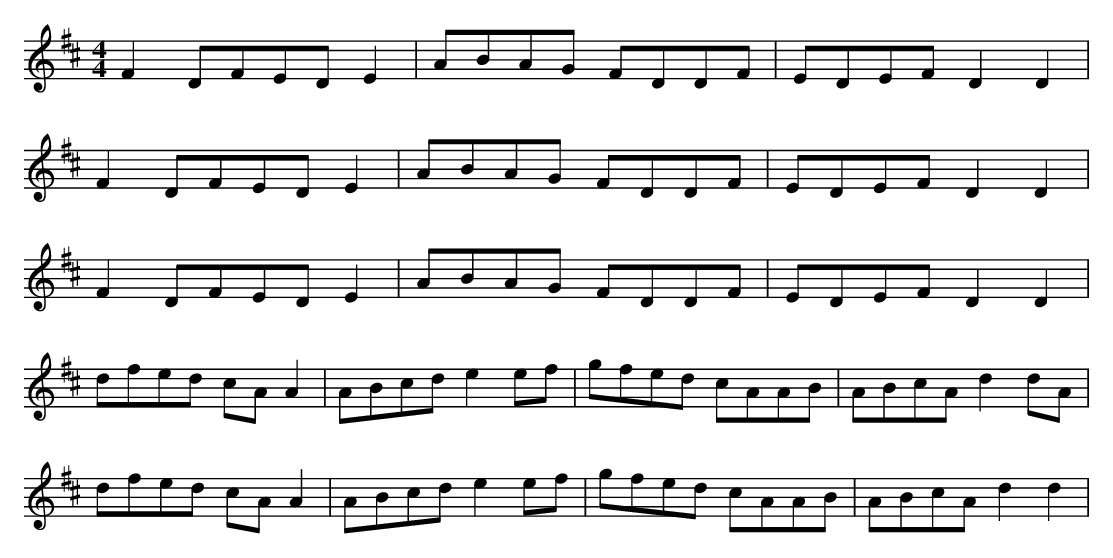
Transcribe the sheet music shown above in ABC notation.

X:1
M:4/4
K:D
F2 DFED E2|ABAG FDDF|EDEF D2 D2|
F2 DFED E2|ABAG FDDF|EDEF D2 D2|
F2 DFED E2|ABAG FDDF|EDEF D2 D2|
dfed cA A2|ABcd e2 ef|gfed cAAB|ABcA d2 dA|
dfed cA A2|ABcd e2 ef|gfed cAAB|ABcA d2 d2|
